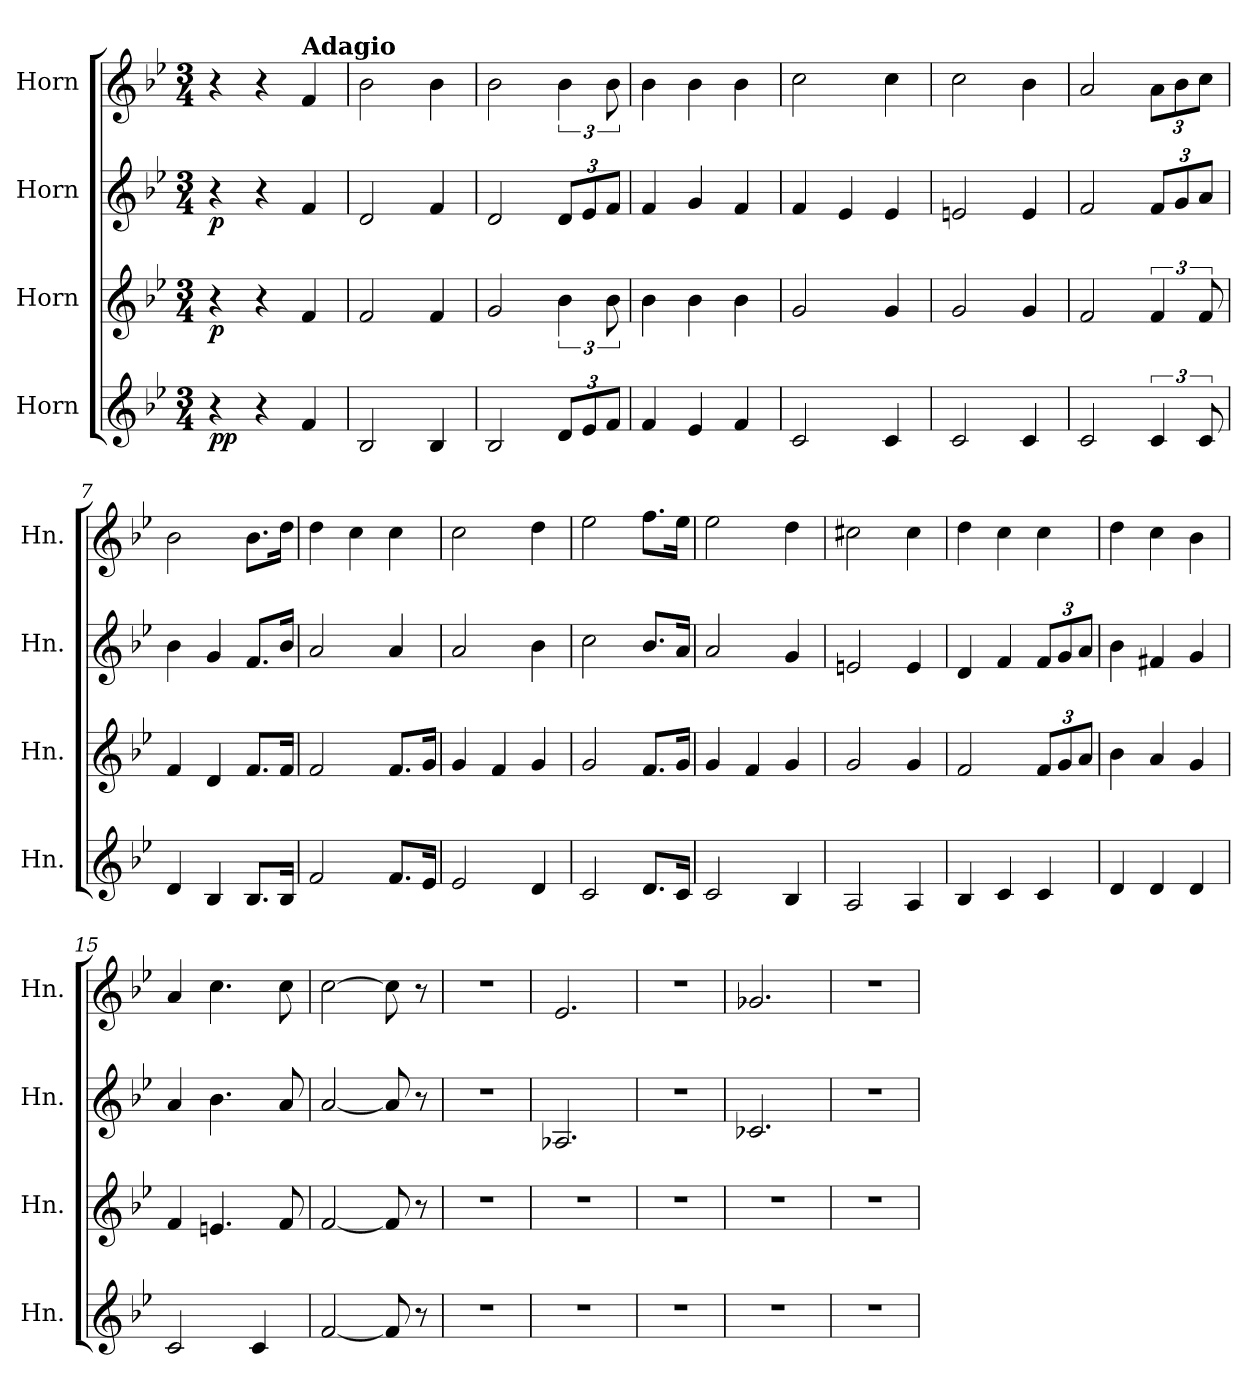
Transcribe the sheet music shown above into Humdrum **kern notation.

**kern	**dynam	**kern	**dynam	**kern	**dynam	**kern
*part4	*part4	*part3	*part3	*part2	*part2	*part1
*staff4	*staff4	*staff3	*staff3	*staff2	*staff2	*staff1
*I"Horn	*	*I"Horn	*	*I"Horn	*	*I"Horn
*I'Hn.	*	*I'Hn.	*	*I'Hn.	*	*I'Hn.
*clefG2	*	*clefG2	*	*clefG2	*	*clefG2
*ITrd4c7	*	*ITrd4c7	*	*ITrd4c7	*	*ITrd4c7
*k[b-e-a-]	*	*k[b-e-a-]	*	*k[b-e-a-]	*	*k[b-e-a-]
*M3/4	*	*M3/4	*	*M3/4	*	*M3/4
=	=	=	=	=	=	=
!	!LO:DY:b	!	!	!	!	!
!	!LO:DY:n=1:b	!	!LO:DY:b	!	!LO:DY:b	!
4r	p p	4r	p	4r	p	4r
4r	.	4r	.	4r	.	4r
!	!	!	!	!	!	!LO:TX:a:B:t=Adagio
4B-/	.	4B-/	.	4B-/	.	4B-/
=1	=1	=1	=1	=1	=1	=1
2E-/	.	2B-/	.	2G/	.	2e-\
4E-/	.	4B-/	.	4B-/	.	4e-\
=2	=2	=2	=2	=2	=2	=2
2E-/	.	2c/	.	2G/	.	2e-\
*Xbrackettup	*	*	*	*Xbrackettup	*	*
12G/L	.	6e-\	.	12G/L	.	6e-\
12A-/	.	.	.	12A-/	.	.
12B-/J	.	12e-\	.	12B-/J	.	12e-\
=3	=3	=3	=3	=3	=3	=3
4B-/	.	4e-\	.	4B-/	.	4e-\
4A-/	.	4e-\	.	4c/	.	4e-\
4B-/	.	4e-\	.	4B-/	.	4e-\
=4	=4	=4	=4	=4	=4	=4
2F/	.	2c/	.	4B-/	.	2f\
.	.	.	.	4A-/	.	.
4F/	.	4c/	.	4A-/	.	4f\
=5	=5	=5	=5	=5	=5	=5
2F/	.	2c/	.	2An/	.	2f\
4F/	.	4c/	.	4A/	.	4e-\
=6	=6	=6	=6	=6	=6	=6
2F/	.	2B-/	.	2B-/	.	2d/
*brackettup	*	*	*	*	*	*Xbrackettup
6F/	.	6B-/	.	12B-/L	.	12d\L
.	.	.	.	12c/	.	12e-\
12F/	.	12B-/	.	12d/J	.	12f\J
=7	=7	=7	=7	=7	=7	=7
4G/	.	4B-/	.	4e-\	.	2e-\
4E-/	.	4G/	.	4c/	.	.
8.E-/L	.	8.B-/L	.	8.B-/L	.	8.e-\L
16E-/Jk	.	16B-/Jk	.	16e-/Jk	.	16g\Jk
=8	=8	=8	=8	=8	=8	=8
2B-/	.	2B-/	.	2d/	.	4g\
.	.	.	.	.	.	4f\
8.B-/L	.	8.B-/L	.	4d/	.	4f\
16A-/Jk	.	16c/Jk	.	.	.	.
=9	=9	=9	=9	=9	=9	=9
2A-/	.	4c/	.	2d/	.	2f\
.	.	4B-/	.	.	.	.
4G/	.	4c/	.	4e-\	.	4g\
!!LO:LB:g=z
=10	=10	=10	=10	=10	=10	=10
2F/	.	2c/	.	2f\	.	2a-\
8.G/L	.	8.B-/L	.	8.e-/L	.	8.b-\L
16F/Jk	.	16c/Jk	.	16d/Jk	.	16a-\Jk
=11	=11	=11	=11	=11	=11	=11
2F/	.	4c/	.	2d/	.	2a-\
.	.	4B-/	.	.	.	.
4E-/	.	4c/	.	4c/	.	4g\
=12	=12	=12	=12	=12	=12	=12
2D/	.	2c/	.	2An/	.	2f#X\
4D/	.	4c/	.	4A/	.	4f#\
=13	=13	=13	=13	=13	=13	=13
4E-/	.	2B-/	.	4G/	.	4g\
4F/	.	.	.	4B-/	.	4f\
*	*	*Xbrackettup	*	*	*	*
4F/	.	12B-/L	.	12B-/L	.	4f\
.	.	12c/	.	12c/	.	.
.	.	12d/J	.	12d/J	.	.
=14	=14	=14	=14	=14	=14	=14
4G/	.	4e-\	.	4e-\	.	4g\
4G/	.	4d/	.	4Bn/	.	4f\
4G/	.	4c/	.	4c/	.	4e-\
=15	=15	=15	=15	=15	=15	=15
2F/	.	4B-/	.	4d/	.	4d/
.	.	4.An/	.	4.e-\	.	4.f\
4F/	.	.	.	.	.	.
.	.	8B-/	.	8d/	.	8f\
=16	=16	=16	=16	=16	=16	=16
[2B-/	.	[2B-/	.	[2d/	.	[2f\
8B-/]	.	8B-/]	.	8d/]	.	8f\]
8r	.	8r	.	8r	.	8r
=17	=17	=17	=17	=17	=17	=17
2.r	.	2.r	.	2.r	.	2.r
=18	=18	=18	=18	=18	=18	=18
2.r	.	2.r	.	2.D-X/	.	2.A-/
=19	=19	=19	=19	=19	=19	=19
2.r	.	2.r	.	2.r	.	2.r
=20	=20	=20	=20	=20	=20	=20
2.r	.	2.r	.	2.F-X/	.	2.c-X/
=21	=21	=21	=21	=21	=21	=21
2.r	.	2.r	.	2.r	.	2.r
=	=	=	=	=	=	=
*-	*-	*-	*-	*-	*-	*-
